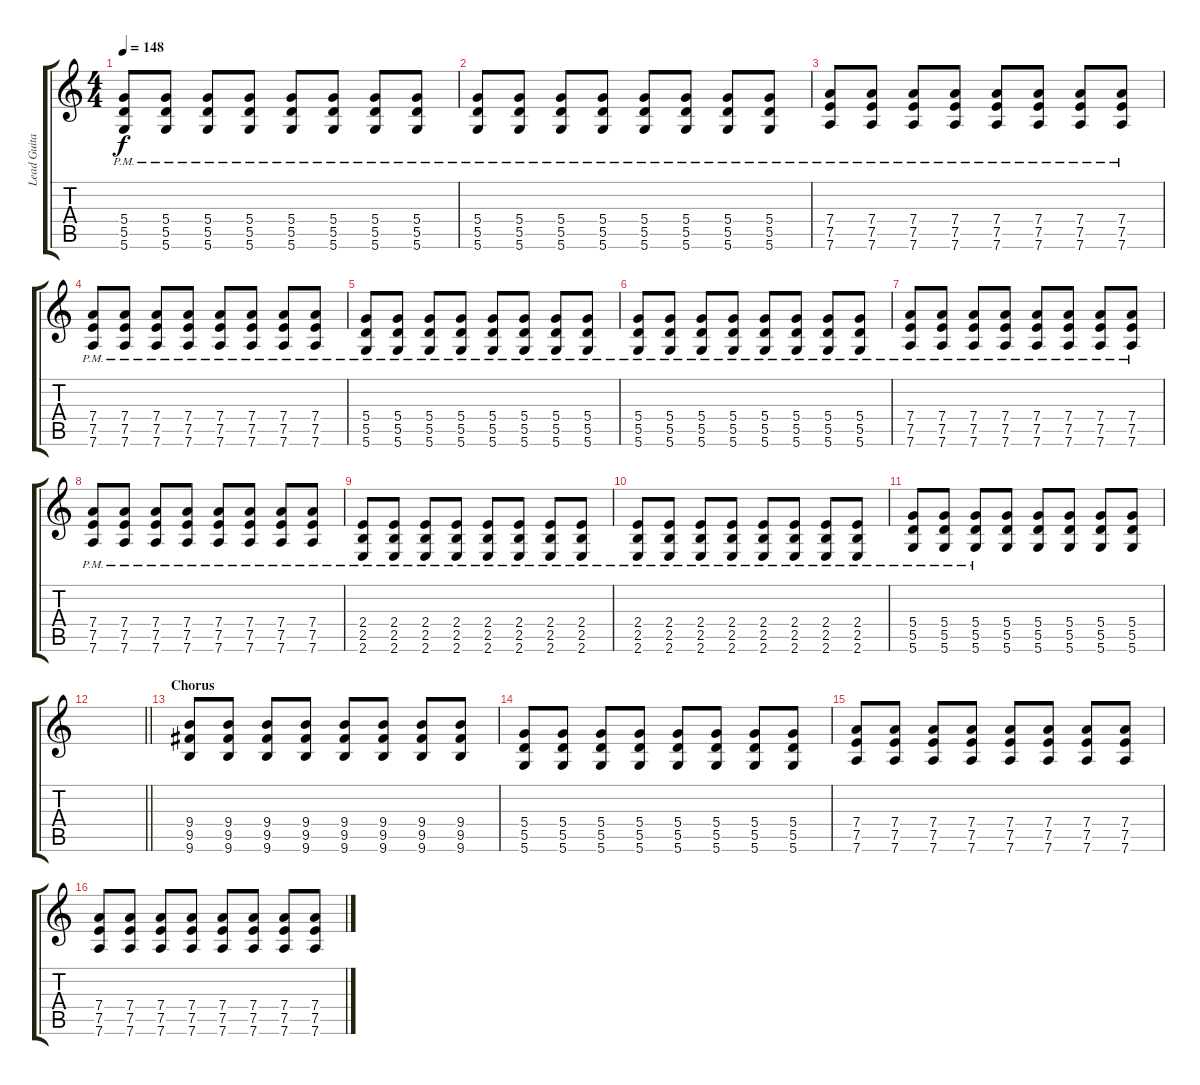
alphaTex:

\track ("Lead Guitar" "Lead Guita") {instrument overdrivenguitar}
\staff {score tabs}
\tuning (E4 B3 G3 D3 A2 D2) {hide}
\ts (4 4)
\tempo 148
\clef g2
\ks c
(5.4{pm} 5.5{pm} 5.6{pm}).8{dy f} (5.4{pm} 5.5{pm} 5.6{pm}).8 (5.4{pm} 5.5{pm} 5.6{pm}).8 (5.4{pm} 5.5{pm} 5.6{pm}).8 (5.4{pm} 5.5{pm} 5.6{pm}).8 (5.4{pm} 5.5{pm} 5.6{pm}).8 (5.4{pm} 5.5{pm} 5.6{pm}).8 (5.4{pm} 5.5{pm} 5.6{pm}).8 |
(5.4{pm} 5.5{pm} 5.6{pm}).8 (5.4{pm} 5.5{pm} 5.6{pm}).8 (5.4{pm} 5.5{pm} 5.6{pm}).8 (5.4{pm} 5.5{pm} 5.6{pm}).8 (5.4{pm} 5.5{pm} 5.6{pm}).8 (5.4{pm} 5.5{pm} 5.6{pm}).8 (5.4{pm} 5.5{pm} 5.6{pm}).8 (5.4{pm} 5.5{pm} 5.6{pm}).8 |
(7.4{pm} 7.5{pm} 7.6{pm}).8 (7.4{pm} 7.5{pm} 7.6{pm}).8 (7.4{pm} 7.5{pm} 7.6{pm}).8 (7.4{pm} 7.5{pm} 7.6{pm}).8 (7.4{pm} 7.5{pm} 7.6{pm}).8 (7.4{pm} 7.5{pm} 7.6{pm}).8 (7.4{pm} 7.5{pm} 7.6{pm}).8 (7.4{pm} 7.5{pm} 7.6{pm}).8 |
(7.4{pm} 7.5{pm} 7.6{pm}).8 (7.4{pm} 7.5{pm} 7.6{pm}).8 (7.4{pm} 7.5{pm} 7.6{pm}).8 (7.4{pm} 7.5{pm} 7.6{pm}).8 (7.4{pm} 7.5{pm} 7.6{pm}).8 (7.4{pm} 7.5{pm} 7.6{pm}).8 (7.4{pm} 7.5{pm} 7.6{pm}).8 (7.4{pm} 7.5{pm} 7.6{pm}).8 |
(5.4{pm} 5.5{pm} 5.6{pm}).8 (5.4{pm} 5.5{pm} 5.6{pm}).8 (5.4{pm} 5.5{pm} 5.6{pm}).8 (5.4{pm} 5.5{pm} 5.6{pm}).8 (5.4{pm} 5.5{pm} 5.6{pm}).8 (5.4{pm} 5.5{pm} 5.6{pm}).8 (5.4{pm} 5.5{pm} 5.6{pm}).8 (5.4{pm} 5.5{pm} 5.6{pm}).8 |
(5.4{pm} 5.5{pm} 5.6{pm}).8 (5.4{pm} 5.5{pm} 5.6{pm}).8 (5.4{pm} 5.5{pm} 5.6{pm}).8 (5.4{pm} 5.5{pm} 5.6{pm}).8 (5.4{pm} 5.5{pm} 5.6{pm}).8 (5.4{pm} 5.5{pm} 5.6{pm}).8 (5.4{pm} 5.5{pm} 5.6{pm}).8 (5.4{pm} 5.5{pm} 5.6{pm}).8 |
(7.4{pm} 7.5{pm} 7.6{pm}).8 (7.4{pm} 7.5{pm} 7.6{pm}).8 (7.4{pm} 7.5{pm} 7.6{pm}).8 (7.4{pm} 7.5{pm} 7.6{pm}).8 (7.4{pm} 7.5{pm} 7.6{pm}).8 (7.4{pm} 7.5{pm} 7.6{pm}).8 (7.4{pm} 7.5{pm} 7.6{pm}).8 (7.4{pm} 7.5{pm} 7.6{pm}).8 |
(7.4{pm} 7.5{pm} 7.6{pm}).8 (7.4{pm} 7.5{pm} 7.6{pm}).8 (7.4{pm} 7.5{pm} 7.6{pm}).8 (7.4{pm} 7.5{pm} 7.6{pm}).8 (7.4{pm} 7.5{pm} 7.6{pm}).8 (7.4{pm} 7.5{pm} 7.6{pm}).8 (7.4{pm} 7.5{pm} 7.6{pm}).8 (7.4{pm} 7.5{pm} 7.6{pm}).8 |
(2.4{pm} 2.5{pm} 2.6{pm}).8 (2.4{pm} 2.5{pm} 2.6{pm}).8 (2.4{pm} 2.5{pm} 2.6{pm}).8 (2.4{pm} 2.5{pm} 2.6{pm}).8 (2.4{pm} 2.5{pm} 2.6{pm}).8 (2.4{pm} 2.5{pm} 2.6{pm}).8 (2.4{pm} 2.5{pm} 2.6{pm}).8 (2.4{pm} 2.5{pm} 2.6{pm}).8 |
(2.4{pm} 2.5{pm} 2.6{pm}).8 (2.4{pm} 2.5{pm} 2.6{pm}).8 (2.4{pm} 2.5{pm} 2.6{pm}).8 (2.4{pm} 2.5{pm} 2.6{pm}).8 (2.4{pm} 2.5{pm} 2.6{pm}).8 (2.4{pm} 2.5{pm} 2.6{pm}).8 (2.4{pm} 2.5{pm} 2.6{pm}).8 (2.4{pm} 2.5{pm} 2.6{pm}).8 |
(5.4{pm} 5.5{pm} 5.6{pm}).8 (5.4{pm} 5.5{pm} 5.6{pm}).8 (5.4{pm} 5.5{pm} 5.6{pm}).8 (5.4 5.5 5.6).8 (5.4 5.5 5.6).8 (5.4 5.5 5.6).8 (5.4 5.5 5.6).8 (5.4 5.5 5.6).8 |
\barLineRight lightlight
|
\section ("" "Chorus")
(9.4 9.5 9.6).8 (9.4 9.5 9.6).8 (9.4 9.5 9.6).8 (9.4 9.5 9.6).8 (9.4 9.5 9.6).8 (9.4 9.5 9.6).8 (9.4 9.5 9.6).8 (9.4 9.5 9.6).8 |
(5.4 5.5 5.6).8 (5.4 5.5 5.6).8 (5.4 5.5 5.6).8 (5.4 5.5 5.6).8 (5.4 5.5 5.6).8 (5.4 5.5 5.6).8 (5.4 5.5 5.6).8 (5.4 5.5 5.6).8 |
(7.4 7.5 7.6).8 (7.4 7.5 7.6).8 (7.4 7.5 7.6).8 (7.4 7.5 7.6).8 (7.4 7.5 7.6).8 (7.4 7.5 7.6).8 (7.4 7.5 7.6).8 (7.4 7.5 7.6).8 |
(7.4 7.5 7.6).8 (7.4 7.5 7.6).8 (7.4 7.5 7.6).8 (7.4 7.5 7.6).8 (7.4 7.5 7.6).8 (7.4 7.5 7.6).8 (7.4 7.5 7.6).8 (7.4 7.5 7.6).8
